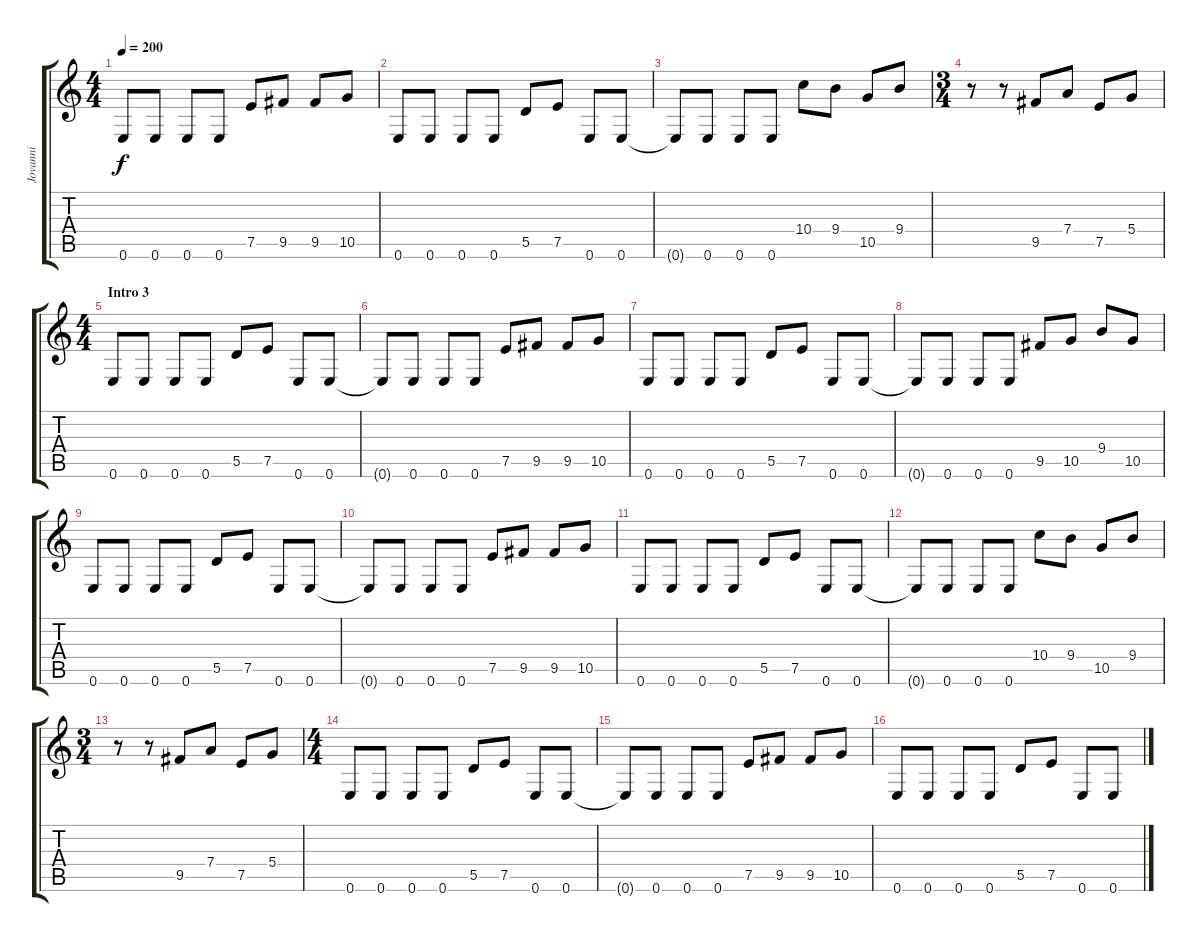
\track ("Jovanni" "Jovanni") {instrument distortionguitar}
\staff {score tabs}
\tuning (E4 B3 G3 D3 A2 E2) {hide}
\ts (4 4)
\tempo 200
\clef g2
\ks c
0.6{t}.8{dy f} 0.6.8 0.6.8 0.6.8 7.5.8 9.5.8 9.5.8 10.5.8 |
0.6.8 0.6.8 0.6.8 0.6.8 5.5.8 7.5.8 0.6.8 0.6.8 |
0.6{t}.8 0.6.8 0.6.8 0.6.8 10.4.8 9.4.8 10.5.8 9.4.8 |
\ts (3 4)
r.8 r.8 9.5.8 7.4.8 7.5.8 5.4.8 |
\ts (4 4)
\section ("" "Intro 3")
0.6.8 0.6.8 0.6.8 0.6.8 5.5.8 7.5.8 0.6.8 0.6.8 |
0.6{t}.8 0.6.8 0.6.8 0.6.8 7.5.8 9.5.8 9.5.8 10.5.8 |
0.6.8 0.6.8 0.6.8 0.6.8 5.5.8 7.5.8 0.6.8 0.6.8 |
0.6{t}.8 0.6.8 0.6.8 0.6.8 9.5.8 10.5.8 9.4.8 10.5.8 |
0.6.8 0.6.8 0.6.8 0.6.8 5.5.8 7.5.8 0.6.8 0.6.8 |
0.6{t}.8 0.6.8 0.6.8 0.6.8 7.5.8 9.5.8 9.5.8 10.5.8 |
0.6.8 0.6.8 0.6.8 0.6.8 5.5.8 7.5.8 0.6.8 0.6.8 |
0.6{t}.8 0.6.8 0.6.8 0.6.8 10.4.8 9.4.8 10.5.8 9.4.8 |
\ts (3 4)
r.8 r.8 9.5.8 7.4.8 7.5.8 5.4.8 |
\ts (4 4)
0.6.8 0.6.8 0.6.8 0.6.8 5.5.8 7.5.8 0.6.8 0.6.8 |
0.6{t}.8 0.6.8 0.6.8 0.6.8 7.5.8 9.5.8 9.5.8 10.5.8 |
0.6.8 0.6.8 0.6.8 0.6.8 5.5.8 7.5.8 0.6.8 0.6.8
